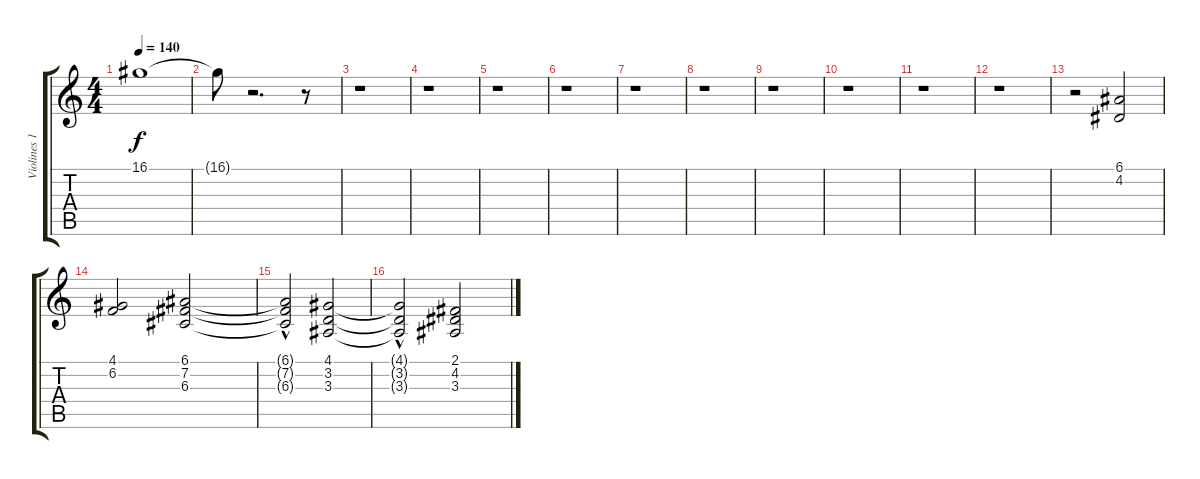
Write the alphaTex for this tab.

\track ("Violines 1" "Violines 1") {instrument stringensemble1}
\staff {score tabs}
\tuning (E4 B3 G3 D3 A2 E2) {hide}
\ts (4 4)
\tempo 140
\clef g2
\ks c
16.1{t}.1{dy f} |
16.1{t}.8 r.2{d} r.8 |
r.1 |
r.1 |
r.1 |
r.1 |
r.1 |
r.1 |
r.1 |
r.1 |
r.1 |
r.1 |
r.2 (6.1 4.2).2 |
(4.1 6.2).2 (6.1 7.2 6.3).2 |
(6.1{t} 7.2{hac t} 6.3{hac t}).2 (4.1 3.2 3.3).2 |
(4.1{t} 3.2{hac t} 3.3{hac t}).2 (2.1 4.2 3.3).2
